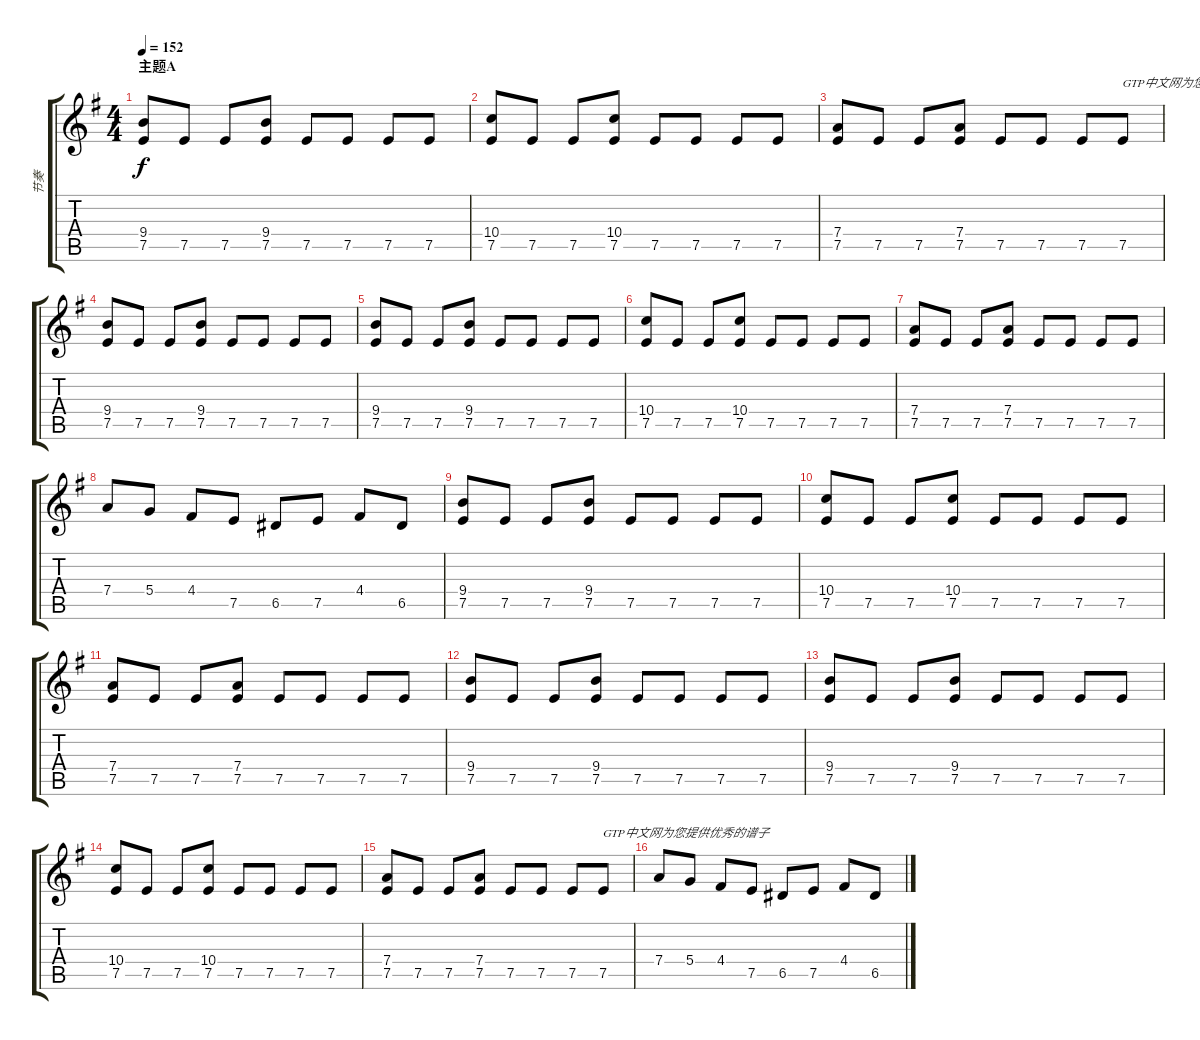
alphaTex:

\track ("节奏" "节奏") {instrument distortionguitar}
\staff {score tabs}
\tuning (E4 B3 G3 D3 A2 E2) {hide}
\ts (4 4)
\section ("" "主题A")
\tempo 152
\clef g2
\ks g
(9.4 7.5).8{dy f} 7.5.8 7.5.8 (9.4 7.5).8 7.5.8 7.5.8 7.5.8 7.5.8 |
(10.4 7.5).8 7.5.8 7.5.8 (10.4 7.5).8 7.5.8 7.5.8 7.5.8 7.5.8 |
(7.4 7.5).8 7.5.8 7.5.8 (7.4 7.5).8 7.5.8 7.5.8 7.5.8 7.5.8{txt "GTP中文网为您提供优秀的谱子"} |
(9.4 7.5).8 7.5.8 7.5.8 (9.4 7.5).8 7.5.8 7.5.8 7.5.8 7.5.8 |
(9.4 7.5).8 7.5.8 7.5.8 (9.4 7.5).8 7.5.8 7.5.8 7.5.8 7.5.8 |
(10.4 7.5).8 7.5.8 7.5.8 (10.4 7.5).8 7.5.8 7.5.8 7.5.8 7.5.8 |
(7.4 7.5).8 7.5.8 7.5.8 (7.4 7.5).8 7.5.8 7.5.8 7.5.8 7.5.8 |
7.4.8 5.4.8 4.4.8 7.5.8 6.5.8 7.5.8 4.4.8 6.5.8 |
(9.4 7.5).8 7.5.8 7.5.8 (9.4 7.5).8 7.5.8 7.5.8 7.5.8 7.5.8 |
(10.4 7.5).8 7.5.8 7.5.8 (10.4 7.5).8 7.5.8 7.5.8 7.5.8 7.5.8 |
(7.4 7.5).8 7.5.8 7.5.8 (7.4 7.5).8 7.5.8 7.5.8 7.5.8 7.5.8 |
(9.4 7.5).8 7.5.8 7.5.8 (9.4 7.5).8 7.5.8 7.5.8 7.5.8 7.5.8 |
(9.4 7.5).8 7.5.8 7.5.8 (9.4 7.5).8 7.5.8 7.5.8 7.5.8 7.5.8 |
(10.4 7.5).8 7.5.8 7.5.8 (10.4 7.5).8 7.5.8 7.5.8 7.5.8 7.5.8 |
(7.4 7.5).8 7.5.8 7.5.8 (7.4 7.5).8 7.5.8 7.5.8 7.5.8 7.5.8{txt "GTP中文网为您提供优秀的谱子"} |
7.4.8 5.4.8 4.4.8 7.5.8 6.5.8 7.5.8 4.4.8 6.5.8
